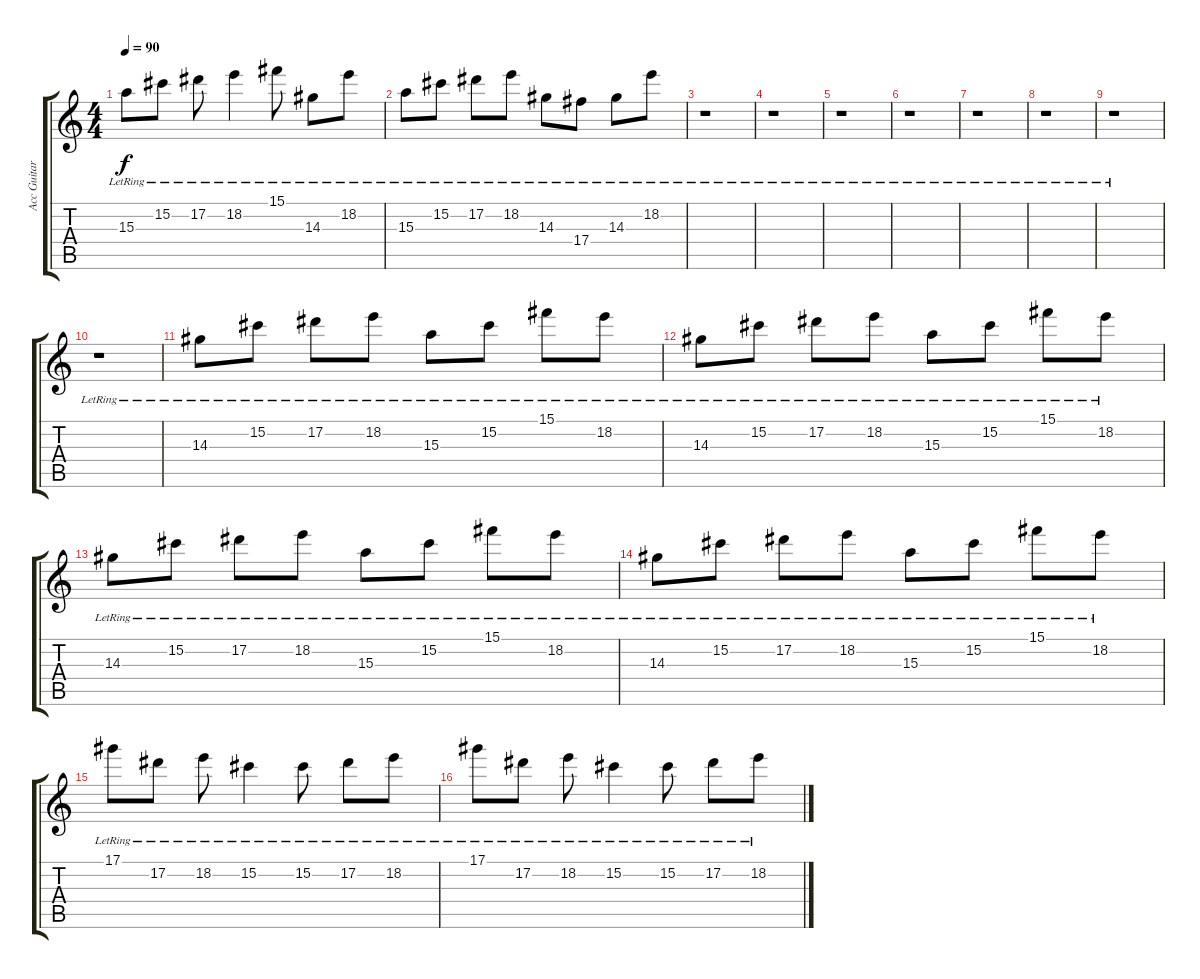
\track ("Acc Guitar 1" "Acc Guitar") {instrument acousticguitarsteel}
\staff {score tabs}
\tuning (Eb4 Bb3 Gb3 Db3 Ab2 Eb2) {hide}
\ts (4 4)
\tempo 90
\clef g2
\ks c
15.3{lr}.8{dy f} 15.2{lr}.8 17.2{lr}.8 18.2{lr}.4 15.1{lr}.8 14.3{lr}.8 18.2{lr}.8 |
15.3{lr}.8 15.2{lr}.8 17.2{lr}.8 18.2{lr}.8 14.3{lr}.8 17.4{lr}.8 14.3{lr}.8 18.2{lr}.8 |
r.1 |
r.1 |
r.1 |
r.1 |
r.1 |
r.1 |
r.1 |
r.1 |
14.3{lr}.8 15.2{lr}.8 17.2{lr}.8 18.2{lr}.8 15.3{lr}.8 15.2{lr}.8 15.1{lr}.8 18.2{lr}.8 |
14.3{lr}.8 15.2{lr}.8 17.2{lr}.8 18.2{lr}.8 15.3{lr}.8 15.2{lr}.8 15.1{lr}.8 18.2{lr}.8 |
14.3{lr}.8 15.2{lr}.8 17.2{lr}.8 18.2{lr}.8 15.3{lr}.8 15.2{lr}.8 15.1{lr}.8 18.2{lr}.8 |
14.3{lr}.8 15.2{lr}.8 17.2{lr}.8 18.2{lr}.8 15.3{lr}.8 15.2{lr}.8 15.1{lr}.8 18.2{lr}.8 |
17.1{lr}.8 17.2{lr}.8 18.2{lr}.8 15.2{lr}.4 15.2{lr}.8 17.2{lr}.8 18.2{lr}.8 |
17.1{lr}.8 17.2{lr}.8 18.2{lr}.8 15.2{lr}.4 15.2{lr}.8 17.2{lr}.8 18.2{lr}.8
